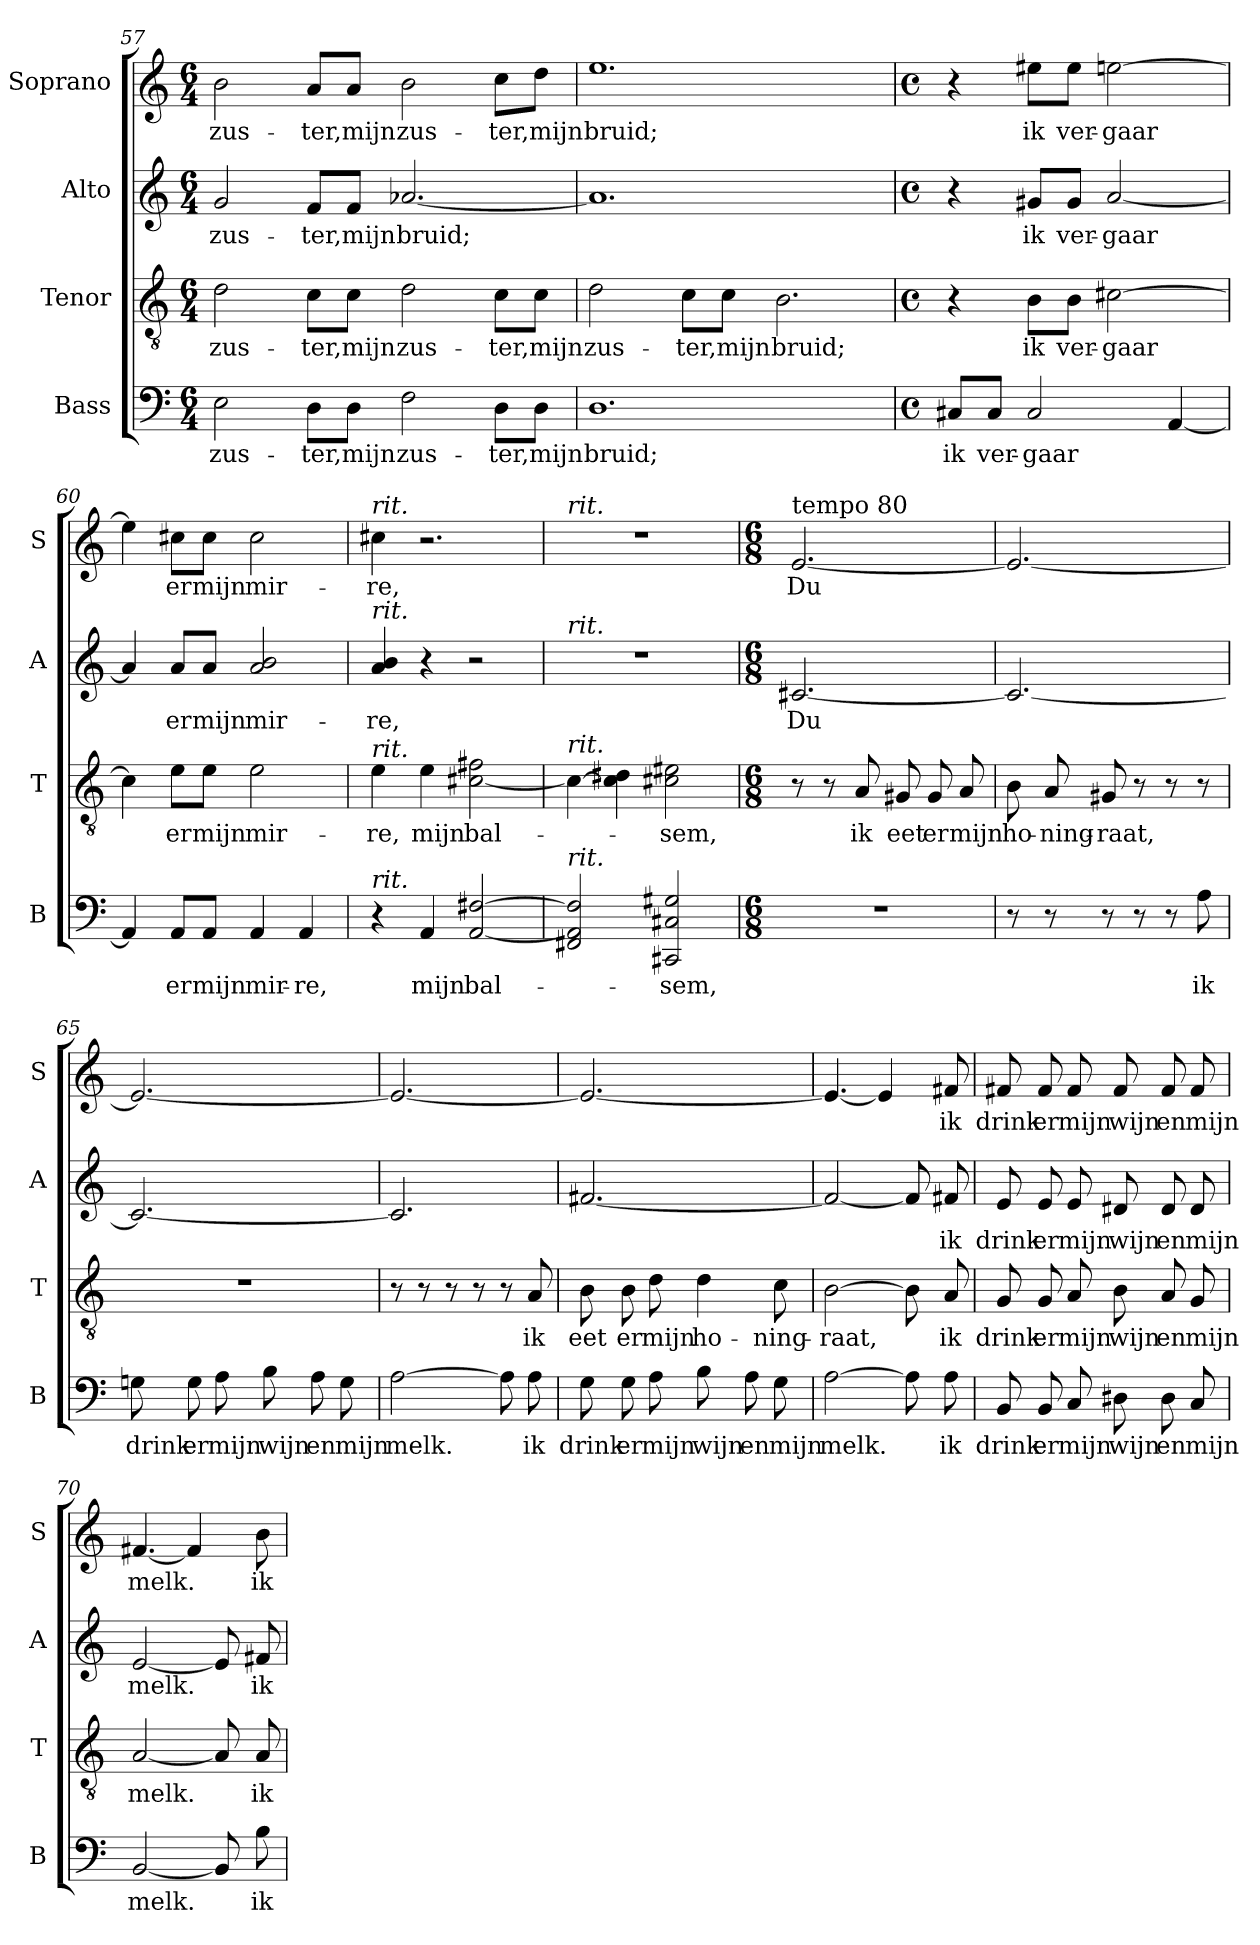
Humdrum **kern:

**kern	**text	**kern	**text	**kern	**text	**kern	**text
*part4	*part4	*part3	*part3	*part2	*part2	*part1	*part1
*staff4	*staff4	*staff3	*staff3	*staff2	*staff2	*staff1	*staff1
*I"Bass	*	*I"Tenor	*	*I"Alto	*	*I"Soprano	*
*I'B	*	*I'T	*	*I'A	*	*I'S	*
*clefF4	*	*clefGv2	*	*clefG2	*	*clefG2	*
*k[]	*	*k[]	*	*k[]	*	*k[]	*
*C:	*	*C:	*	*C:	*	*C:	*
*M6/4	*	*M6/4	*	*M6/4	*	*M6/4	*
=57	=57	=57	=57	=57	=57	=57	=57
2E\	zus-	2d\	zus-	2g/	zus-	2b\	zus-
8D\L	-ter,	8c\L	-ter,	8f/L	-ter,	8a/L	-ter,
8D\J	mijn	8c\J	mijn	8f/J	mijn	8a/J	mijn
2F\	zus-	2d\	zus-	[2.a-X/	bruid;	2b\	zus-
8D\L	-ter,	8c\L	-ter,	.	.	8cc\L	-ter,
8D\J	mijn	8c\J	mijn	.	.	8dd\J	mijn
=58	=58	=58	=58	=58	=58	=58	=58
1.D	bruid;	2d\	zus-	1.a-]	.	1.ee	bruid;
.	.	8c\L	-ter,	.	.	.	.
.	.	8c\J	mijn	.	.	.	.
.	.	2.B\	bruid;	.	.	.	.
=59	=59	=59	=59	=59	=59	=59	=59
*M4/4	*	*M4/4	*	*M4/4	*	*M4/4	*
*met(c)	*	*met(c)	*	*met(c)	*	*met(c)	*
8C#X/L	ik	4r	.	4r	.	4r	.
8C#/J	ver-	.	.	.	.	.	.
2C#/	-gaar	8B\L	ik	8g#X/L	ik	8ee#X\L	ik
.	.	8B\J	ver-	8g#/J	ver-	8ee#\J	ver-
.	.	[2c#X\	-gaar	[2a/	-gaar	[2een\	-gaar
[4AA/	.	.	.	.	.	.	.
!!LO:LB:g=z
=60	=60	=60	=60	=60	=60	=60	=60
4AA/]	.	4c#\]	.	4a/]	.	4ee\]	.
8AA/L	er	8e\L	er	8a/L	er	8cc#X\L	er
8AA/J	mijn	8e\J	mijn	8a/J	mijn	8cc#\J	mijn
4AA/	mir-	2e\	mir-	2a/ 2b/	mir-	2cc#\	mir-
4AA/	-re,	.	.	.	.	.	.
=61	=61	=61	=61	=61	=61	=61	=61
!	!	!	!	!	!	!LO:TX:a:i:t=rit.	!
!	!	!	!	!LO:TX:a:i:t=rit.	!	!	!
!	!	!LO:TX:a:i:t=rit.	!	!	!	!	!
!LO:TX:a:i:t=rit.	!	!	!	!	!	!	!
4r	.	4e\	-re,	4a/ 4b/	-re,	4cc#X\	-re,
4AA/	mijn	4e\	mijn	4r	.	2.r	.
[2AA/ [2F#X/	bal-	[2c#X\ 2f#X\	bal-	2r	.	.	.
=62	=62	=62	=62	=62	=62	=62	=62
!	!	!	!	!	!	!LO:TX:a:i:t=rit.	!
!	!	!	!	!LO:TX:a:i:t=rit.	!	!	!
!	!	!LO:TX:a:i:t=rit.	!	!	!	!	!
!LO:TX:a:i:t=rit.	!	!	!	!	!	!	!
2FF#X/ 2AA/] 2F#/]	.	4c#\_	.	1r	.	1r	.
.	.	4c#\] 4d#X\	.	.	.	.	.
2CC#X/ 2C#X/ 2G#X/	-sem,	2c#X\ 2e#X\	-sem,	.	.	.	.
=63	=63	=63	=63	=63	=63	=63	=63
*M6/8	*	*M6/8	*	*M6/8	*	*M6/8	*
!	!	!	!	!	!	!LO:TX:a:t=tempo 80	!
2.r	.	8r	.	[2.c#X/	Du	[2.e/	Du
.	.	8r	.	.	.	.	.
.	.	8A/	ik	.	.	.	.
.	.	8G#X/	eet	.	.	.	.
.	.	8G#/	er	.	.	.	.
.	.	8A/	mijn	.	.	.	.
!!LO:LB:g=z
=64	=64	=64	=64	=64	=64	=64	=64
8r	.	8B\	ho-	2.c#/_	.	2.e/_	.
8r	.	8A/	-ning-	.	.	.	.
8r	.	8G#X/	-raat,	.	.	.	.
8r	.	8r	.	.	.	.	.
8r	.	8r	.	.	.	.	.
8A\	ik	8r	.	.	.	.	.
=65	=65	=65	=65	=65	=65	=65	=65
8Gn\	drink	2.r	.	2.c#/_	.	2.e/_	.
8G\	er	.	.	.	.	.	.
8A\	mijn	.	.	.	.	.	.
8B\	wijn	.	.	.	.	.	.
8A\	en	.	.	.	.	.	.
8G\	mijn	.	.	.	.	.	.
=66	=66	=66	=66	=66	=66	=66	=66
[2A\	melk.	8r	.	2.c#/]	.	2.e/_	.
.	.	8r	.	.	.	.	.
.	.	8r	.	.	.	.	.
.	.	8r	.	.	.	.	.
8A\]	.	8r	.	.	.	.	.
8A\	ik	8A/	ik	.	.	.	.
=67	=67	=67	=67	=67	=67	=67	=67
8G\	drink	8B\	eet	[2.f#X/	.	2.e/_	.
8G\	er	8B\	er	.	.	.	.
8A\	mijn	8d\	mijn	.	.	.	.
8B\	wijn	4d\	ho-	.	.	.	.
8A\	en	.	.	.	.	.	.
8G\	mijn	8c\	-ning-	.	.	.	.
!!LO:PB:g=z
=68	=68	=68	=68	=68	=68	=68	=68
[2A\	melk.	[2B\	-raat,	2f#/_	.	4.e/_	.
.	.	.	.	.	.	4e/]	.
8A\]	.	8B\]	.	8f#/]	.	.	.
8A\	ik	8A/	ik	8f#X/	ik	8f#X/	ik
=69	=69	=69	=69	=69	=69	=69	=69
8BB/	drink	8G/	drink	8e/	drink	8f#X/	drink
8BB/	er	8G/	er	8e/	er	8f#/	er
8C/	mijn	8A/	mijn	8e/	mijn	8f#/	mijn
8D#X\	wijn	8B\	wijn	8d#X/	wijn	8f#/	wijn
8D#\	en	8A/	en	8d#/	en	8f#/	en
8C/	mijn	8G/	mijn	8d#/	mijn	8f#/	mijn
=70	=70	=70	=70	=70	=70	=70	=70
[2BB/	melk.	[2A/	melk.	[2e/	melk.	[4.f#X/	melk.
.	.	.	.	.	.	4f#/]	.
8BB/]	.	8A/]	.	8e/]	.	.	.
8B\	ik	8A/	ik	8f#X/	ik	8b\	ik
=	=	=	=	=	=	=	=
*-	*-	*-	*-	*-	*-	*-	*-
